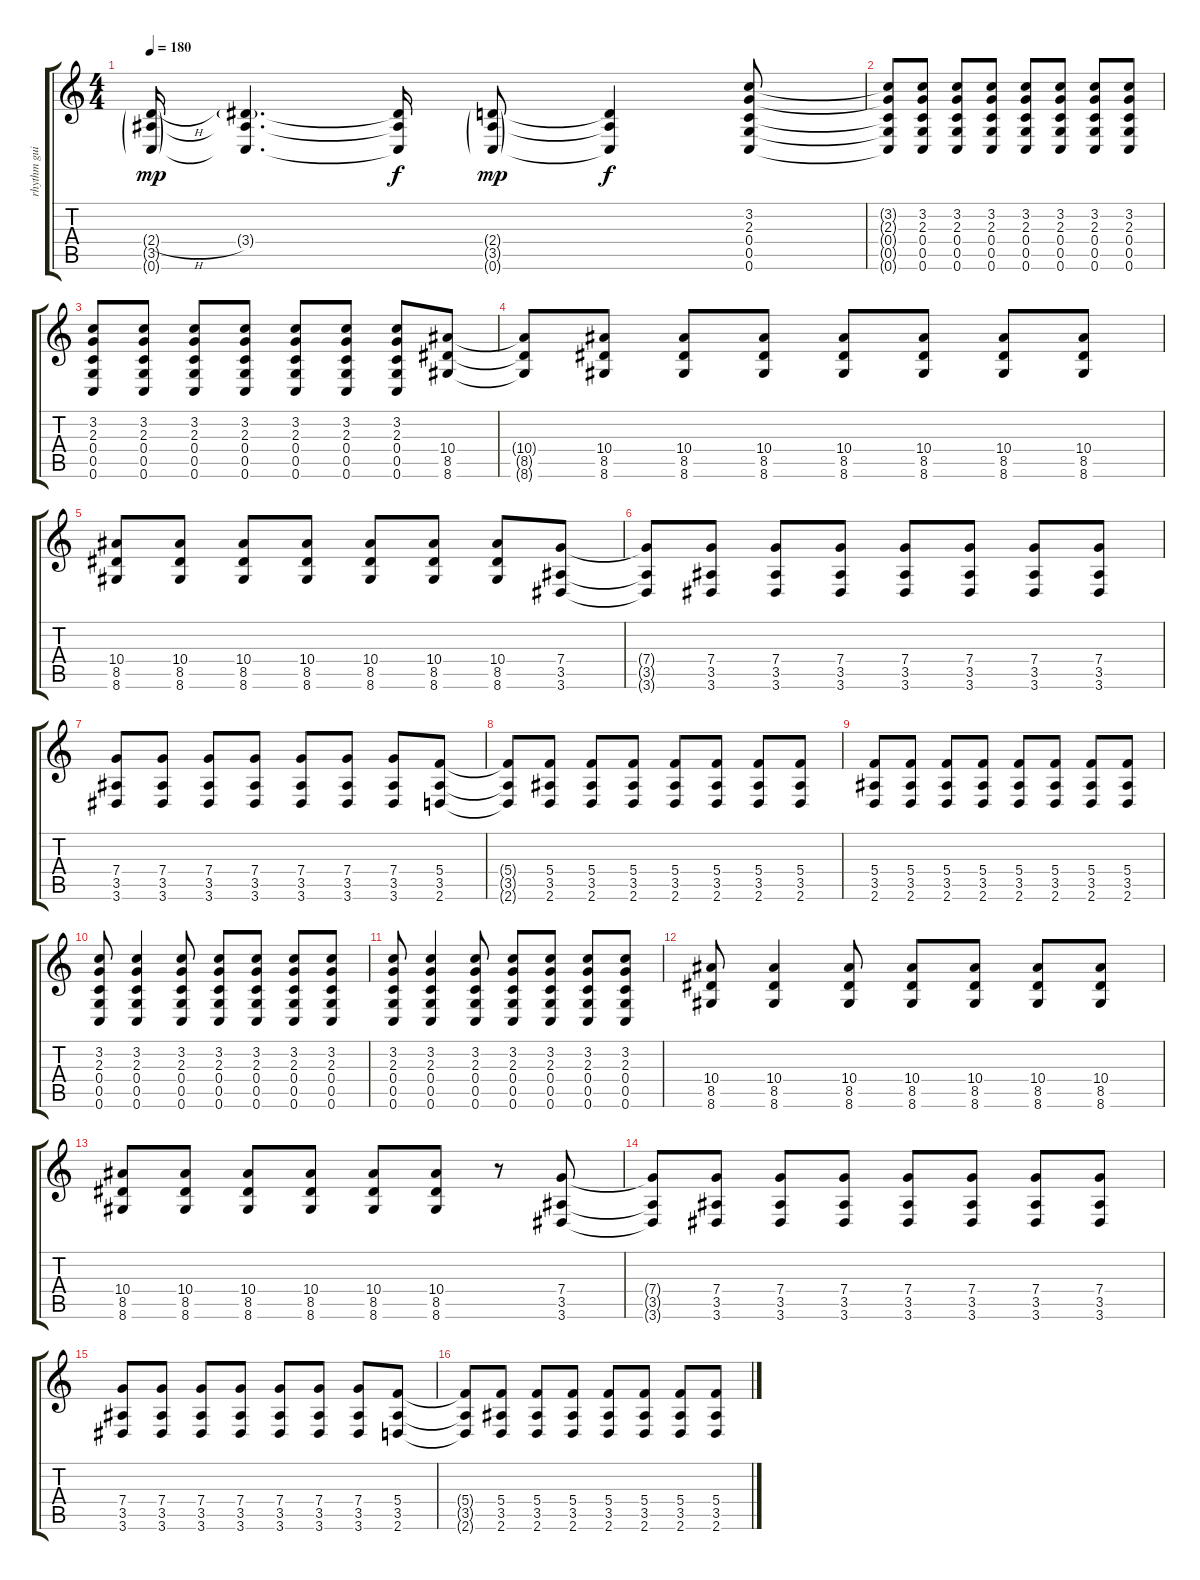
\track ("rhythm guitar" "rhythm gui") {instrument distortionguitar}
\staff {score tabs}
\tuning (D4 A3 F3 C3 G2 C2) {hide}
\ts (4 4)
\tempo 180
\clef g2
\ks c
(2.4{h g} 3.5{g} 0.6{g}).16{dy mp} (3.4{g} 3.5{t} 0.6{t}).4{d} (3.4{t} 3.5{t} 0.6{t}).16{dy f} (2.4{g} 3.5{g} 0.6{g}).8{dy mp} (2.4{t} 3.5{t} 0.6{t}).4{dy f} (3.2 2.3 0.4 0.5 0.6).8 |
(3.2{t} 2.3{t} 0.4{t} 0.5{t} 0.6{t}).8 (3.2 2.3 0.4 0.5 0.6).8 (3.2 2.3 0.4 0.5 0.6).8 (3.2 2.3 0.4 0.5 0.6).8 (3.2 2.3 0.4 0.5 0.6).8 (3.2 2.3 0.4 0.5 0.6).8 (3.2 2.3 0.4 0.5 0.6).8 (3.2 2.3 0.4 0.5 0.6).8 |
(3.2 2.3 0.4 0.5 0.6).8 (3.2 2.3 0.4 0.5 0.6).8 (3.2 2.3 0.4 0.5 0.6).8 (3.2 2.3 0.4 0.5 0.6).8 (3.2 2.3 0.4 0.5 0.6).8 (3.2 2.3 0.4 0.5 0.6).8 (3.2 2.3 0.4 0.5 0.6).8 (10.4 8.5 8.6).8 |
(10.4{t} 8.5{t} 8.6{t}).8 (10.4 8.5 8.6).8 (10.4 8.5 8.6).8 (10.4 8.5 8.6).8 (10.4 8.5 8.6).8 (10.4 8.5 8.6).8 (10.4 8.5 8.6).8 (10.4 8.5 8.6).8 |
(10.4 8.5 8.6).8 (10.4 8.5 8.6).8 (10.4 8.5 8.6).8 (10.4 8.5 8.6).8 (10.4 8.5 8.6).8 (10.4 8.5 8.6).8 (10.4 8.5 8.6).8 (7.4 3.5 3.6).8 |
(7.4{t} 3.5{t} 3.6{t}).8 (7.4 3.5 3.6).8 (7.4 3.5 3.6).8 (7.4 3.5 3.6).8 (7.4 3.5 3.6).8 (7.4 3.5 3.6).8 (7.4 3.5 3.6).8 (7.4 3.5 3.6).8 |
(7.4 3.5 3.6).8 (7.4 3.5 3.6).8 (7.4 3.5 3.6).8 (7.4 3.5 3.6).8 (7.4 3.5 3.6).8 (7.4 3.5 3.6).8 (7.4 3.5 3.6).8 (5.4 3.5 2.6).8 |
(5.4{t} 3.5{t} 2.6{t}).8 (5.4 3.5 2.6).8 (5.4 3.5 2.6).8 (5.4 3.5 2.6).8 (5.4 3.5 2.6).8 (5.4 3.5 2.6).8 (5.4 3.5 2.6).8 (5.4 3.5 2.6).8 |
(5.4 3.5 2.6).8 (5.4 3.5 2.6).8 (5.4 3.5 2.6).8 (5.4 3.5 2.6).8 (5.4 3.5 2.6).8 (5.4 3.5 2.6).8 (5.4 3.5 2.6).8 (5.4 3.5 2.6).8 |
(3.2 2.3 0.4 0.5 0.6).8 (3.2 2.3 0.4 0.5 0.6).4 (3.2 2.3 0.4 0.5 0.6).8 (3.2 2.3 0.4 0.5 0.6).8 (3.2 2.3 0.4 0.5 0.6).8 (3.2 2.3 0.4 0.5 0.6).8 (3.2 2.3 0.4 0.5 0.6).8 |
(3.2 2.3 0.4 0.5 0.6).8 (3.2 2.3 0.4 0.5 0.6).4 (3.2 2.3 0.4 0.5 0.6).8 (3.2 2.3 0.4 0.5 0.6).8 (3.2 2.3 0.4 0.5 0.6).8 (3.2 2.3 0.4 0.5 0.6).8 (3.2 2.3 0.4 0.5 0.6).8 |
(10.4 8.5 8.6).8 (10.4 8.5 8.6).4 (10.4 8.5 8.6).8 (10.4 8.5 8.6).8 (10.4 8.5 8.6).8 (10.4 8.5 8.6).8 (10.4 8.5 8.6).8 |
(10.4 8.5 8.6).8 (10.4 8.5 8.6).8 (10.4 8.5 8.6).8 (10.4 8.5 8.6).8 (10.4 8.5 8.6).8 (10.4 8.5 8.6).8 r.8 (7.4 3.5 3.6).8 |
(7.4{t} 3.5{t} 3.6{t}).8 (7.4 3.5 3.6).8 (7.4 3.5 3.6).8 (7.4 3.5 3.6).8 (7.4 3.5 3.6).8 (7.4 3.5 3.6).8 (7.4 3.5 3.6).8 (7.4 3.5 3.6).8 |
(7.4 3.5 3.6).8 (7.4 3.5 3.6).8 (7.4 3.5 3.6).8 (7.4 3.5 3.6).8 (7.4 3.5 3.6).8 (7.4 3.5 3.6).8 (7.4 3.5 3.6).8 (5.4 3.5 2.6).8 |
(5.4{t} 3.5{t} 2.6{t}).8 (5.4 3.5 2.6).8 (5.4 3.5 2.6).8 (5.4 3.5 2.6).8 (5.4 3.5 2.6).8 (5.4 3.5 2.6).8 (5.4 3.5 2.6).8 (5.4 3.5 2.6).8
